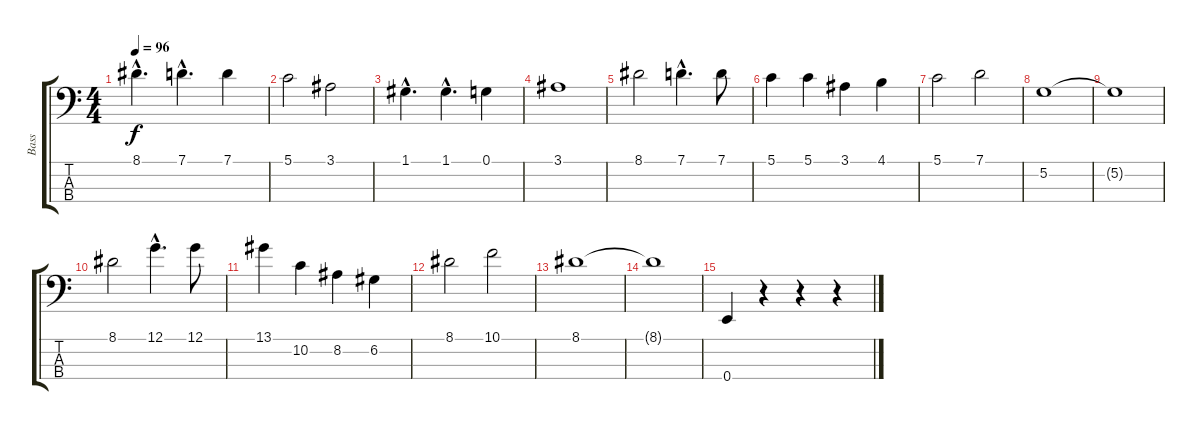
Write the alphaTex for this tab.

\track ("Bass" "Bass") {instrument slapbass1}
\staff {score tabs}
\tuning (G2 D2 A1 E1) {hide}
\ts (4 4)
\tempo 96
\clef f4
\ks c
8.1{hac}.4{d dy f} 7.1{hac}.4{d} 7.1.4 |
5.1.2 3.1.2 |
1.1{hac}.4{d} 1.1{hac}.4{d} 0.1.4 |
3.1.1 |
8.1.2 7.1{hac}.4{d} 7.1.8 |
5.1.4 5.1.4 3.1.4 4.1.4 |
5.1.2 7.1.2 |
5.2.1{instrument electricbassfinger} |
5.2{t}.1 |
8.1.2{instrument slapbass1} 12.1{hac}.4{d} 12.1.8 |
13.1.4{instrument electricbassfinger} 10.2.4{instrument slapbass1} 8.2.4 6.2.4 |
8.1.2 10.1.2 |
8.1.1 |
8.1{t}.1 |
0.4.4{instrument electricbassfinger} r.4 r.4 r.4
